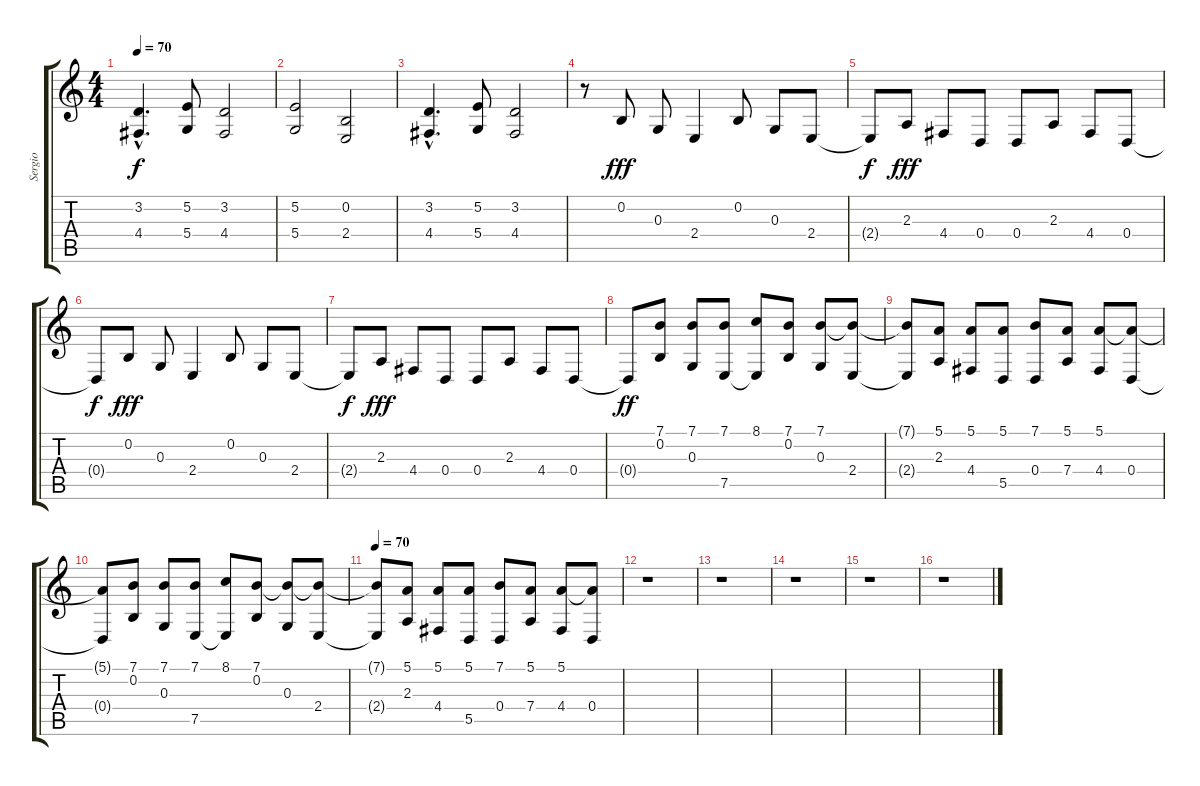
\track ("Sergio" "Sergio") {instrument choiraahs}
\staff {score tabs}
\tuning (E4 B3 G3 D3 A2 E2) {hide}
\ts (4 4)
\tempo 70
\clef g2
\ks c
(3.2{hac} 4.4{hac}).4{d dy f} (5.2 5.4).8 (3.2 4.4).2 |
(5.2 5.4).2 (0.2 2.4).2 |
(3.2{hac} 4.4{hac}).4{d} (5.2 5.4).8 (3.2 4.4).2 |
r.8 0.2.8{dy fff} 0.3.8 2.4.4 0.2.8 0.3.8 2.4.8 |
2.4{t}.8{dy f} 2.3.8{dy fff} 4.4.8 0.4.8 0.4.8 2.3.8 4.4.8 0.4.8 |
0.4{t}.8{dy f} 0.2.8{dy fff} 0.3.8 2.4.4 0.2.8 0.3.8 2.4.8 |
2.4{t}.8{dy f} 2.3.8{dy fff} 4.4.8 0.4.8 0.4.8 2.3.8 4.4.8 0.4.8 |
0.4{t}.8{dy ff} (7.1 0.2).8 (7.1 0.3).8 (7.1 7.5).8 (8.1 7.5{t}).8 (7.1 0.2).8 (7.1 0.3).8 (7.1{t} 2.4).8 |
(7.1{t} 2.4{t}).8 (5.1 2.3).8 (5.1 4.4).8 (5.1 5.5).8 (7.1 0.4).8 (5.1 7.4).8 (5.1 4.4).8 (5.1{t} 0.4).8 |
(5.1{t} 0.4{t}).8 (7.1 0.2).8 (7.1 0.3).8 (7.1 7.5).8 (8.1 7.5{t}).8 (7.1 0.2).8 (7.1{t} 0.3).8 (7.1{t} 2.4).8 |
\tempo 70
(7.1{t} 2.4{t}).8 (5.1 2.3).8 (5.1 4.4).8 (5.1 5.5).8 (7.1 0.4).8 (5.1 7.4).8 (5.1 4.4).8 (5.1{t} 0.4).8 |
r.1 |
r.1 |
r.1 |
r.1 |
r.1
